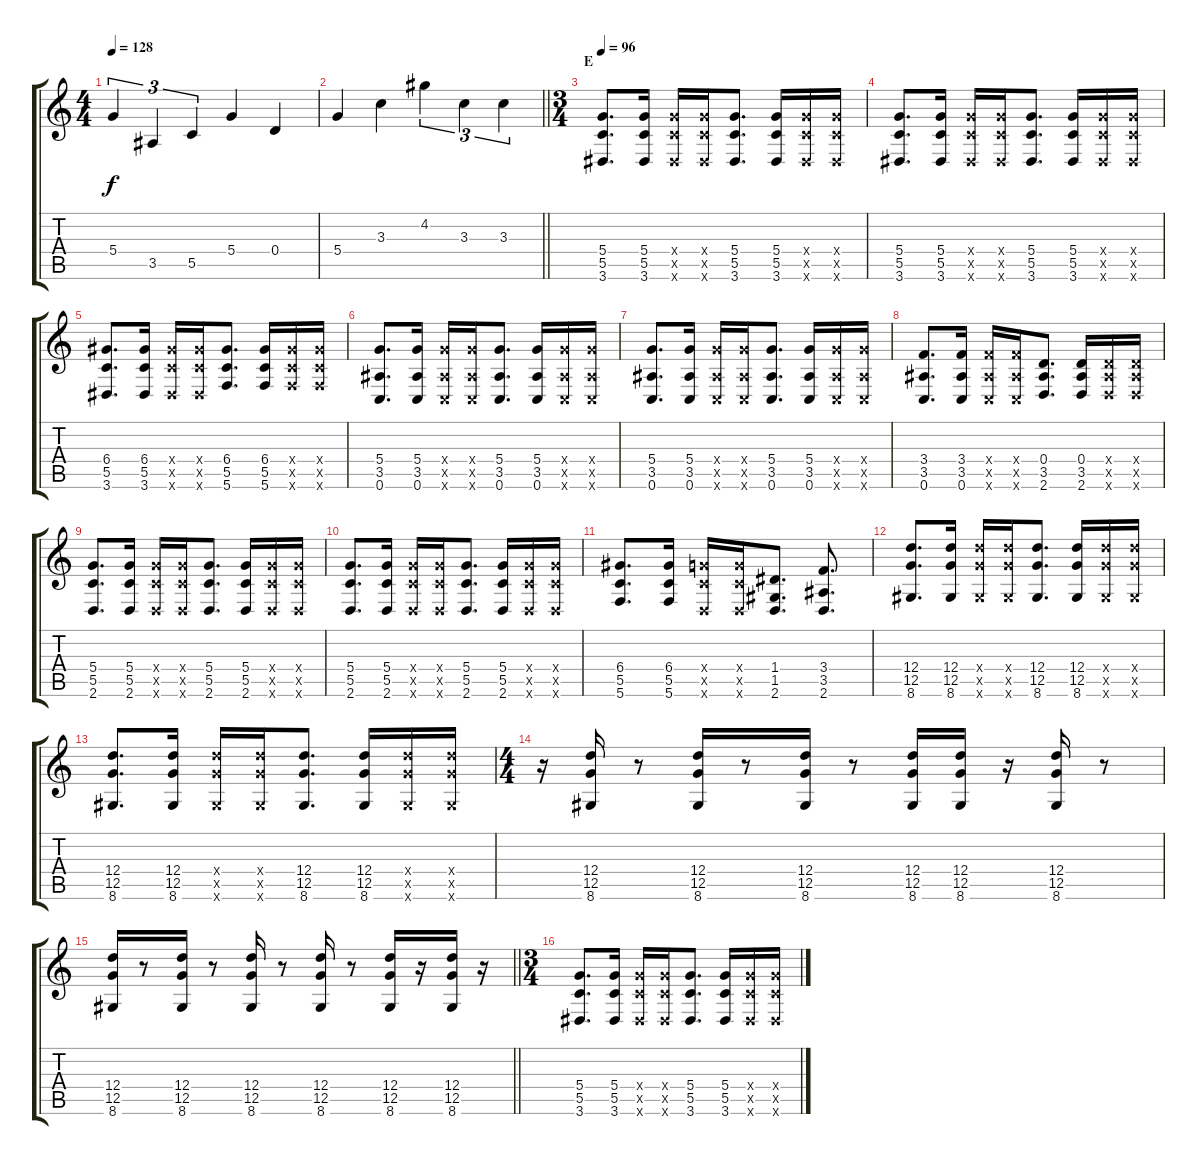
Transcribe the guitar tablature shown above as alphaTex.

\track "" {instrument distortionguitar}
\staff {score tabs}
\tuning (G4 E4 A3 D3 G2 C2) {hide}
\ts (4 4)
\tempo 128
\clef g2
\ks c
5.4.4{tu (3 2) dy f} 3.5.4{tu (3 2)} 5.5.4{tu (3 2)} 5.4.4 0.4.4 |
\barLineRight lightlight
5.4.4 3.3.4 4.2.4{tu (3 2)} 3.3.4{tu (3 2)} 3.3.4{tu (3 2)} |
\ts (3 4)
\section ("" "E")
\tempo 96
(5.4 5.5 3.6).8{d} (5.4 5.5 3.6).16 (5.4{x} 5.5{x} 3.6{x}).16 (5.4{x} 5.5{x} 3.6{x}).16 (5.4 5.5 3.6).8{d} (5.4 5.5 3.6).16 (5.4{x} 5.5{x} 3.6{x}).16 (5.4{x} 5.5{x} 3.6{x}).16 |
(5.4 5.5 3.6).8{d} (5.4 5.5 3.6).16 (5.4{x} 5.5{x} 3.6{x}).16 (5.4{x} 5.5{x} 3.6{x}).16 (5.4 5.5 3.6).8{d} (5.4 5.5 3.6).16 (5.4{x} 5.5{x} 3.6{x}).16 (5.4{x} 5.5{x} 3.6{x}).16 |
(6.4 5.5 3.6).8{d} (6.4 5.5 3.6).16 (6.4{x} 5.5{x} 3.6{x}).16 (6.4{x} 5.5{x} 3.6{x}).16 (6.4 5.5 5.6).8{d} (6.4 5.5 5.6).16 (6.4{x} 5.5{x} 5.6{x}).16 (6.4{x} 5.5{x} 5.6{x}).16 |
(5.4 3.5 0.6).8{d} (5.4 3.5 0.6).16 (5.4{x} 3.5{x} 0.6{x}).16 (5.4{x} 3.5{x} 0.6{x}).16 (5.4 3.5 0.6).8{d} (5.4 3.5 0.6).16 (5.4{x} 3.5{x} 0.6{x}).16 (5.4{x} 3.5{x} 0.6{x}).16 |
(5.4 3.5 0.6).8{d} (5.4 3.5 0.6).16 (5.4{x} 3.5{x} 0.6{x}).16 (5.4{x} 3.5{x} 0.6{x}).16 (5.4 3.5 0.6).8{d} (5.4 3.5 0.6).16 (5.4{x} 3.5{x} 0.6{x}).16 (5.4{x} 3.5{x} 0.6{x}).16 |
(3.4 3.5 0.6).8{d} (3.4 3.5 0.6).16 (3.4{x} 3.5{x} 0.6{x}).16 (3.4{x} 3.5{x} 0.6{x}).16 (0.4 3.5 2.6).8{d} (0.4 3.5 2.6).16 (0.4{x} 3.5{x} 2.6{x}).16 (0.4{x} 3.5{x} 2.6{x}).16 |
(5.4 5.5 2.6).8{d} (5.4 5.5 2.6).16 (5.4{x} 5.5{x} 2.6{x}).16 (5.4{x} 5.5{x} 2.6{x}).16 (5.4 5.5 2.6).8{d} (5.4 5.5 2.6).16 (5.4{x} 5.5{x} 2.6{x}).16 (5.4{x} 5.5{x} 2.6{x}).16 |
(5.4 5.5 2.6).8{d} (5.4 5.5 2.6).16 (5.4{x} 5.5{x} 2.6{x}).16 (5.4{x} 5.5{x} 2.6{x}).16 (5.4 5.5 2.6).8{d} (5.4 5.5 2.6).16 (5.4{x} 5.5{x} 2.6{x}).16 (5.4{x} 5.5{x} 2.6{x}).16 |
(6.4 5.5 5.6).8{d} (6.4 5.5 5.6).16 (5.4{x} 5.5{x} 2.6{x}).16 (5.4{x} 5.5{x} 2.6{x}).16 (1.4 1.5 2.6).8{d} (3.4 3.5 2.6).8{d} |
(12.4 12.5 8.6).8{d} (12.4 12.5 8.6).16 (12.4{x} 12.5{x} 8.6{x}).16 (12.4{x} 12.5{x} 8.6{x}).16 (12.4 12.5 8.6).8{d} (12.4 12.5 8.6).16 (12.4{x} 12.5{x} 8.6{x}).16 (12.4{x} 12.5{x} 8.6{x}).16 |
(12.4 12.5 8.6).8{d} (12.4 12.5 8.6).16 (12.4{x} 12.5{x} 8.6{x}).16 (12.4{x} 12.5{x} 8.6{x}).16 (12.4 12.5 8.6).8{d} (12.4 12.5 8.6).16 (12.4{x} 12.5{x} 8.6{x}).16 (12.4{x} 12.5{x} 8.6{x}).16 |
\ts (4 4)
r.16 (12.4 12.5 8.6).16 r.8 (12.4 12.5 8.6).16 r.8 (12.4 12.5 8.6).16 r.8 (12.4 12.5 8.6).16 (12.4 12.5 8.6).16 r.16 (12.4 12.5 8.6).16 r.8 |
\barLineRight lightlight
(12.4 12.5 8.6).16 r.8 (12.4 12.5 8.6).16 r.8 (12.4 12.5 8.6).16 r.8 (12.4 12.5 8.6).16 r.8 (12.4 12.5 8.6).16 r.16 (12.4 12.5 8.6).16 r.16 |
\ts (3 4)
(5.4 5.5 3.6).8{d} (5.4 5.5 3.6).16 (5.4{x} 5.5{x} 3.6{x}).16 (5.4{x} 5.5{x} 3.6{x}).16 (5.4 5.5 3.6).8{d} (5.4 5.5 3.6).16 (5.4{x} 5.5{x} 3.6{x}).16 (5.4{x} 5.5{x} 3.6{x}).16
